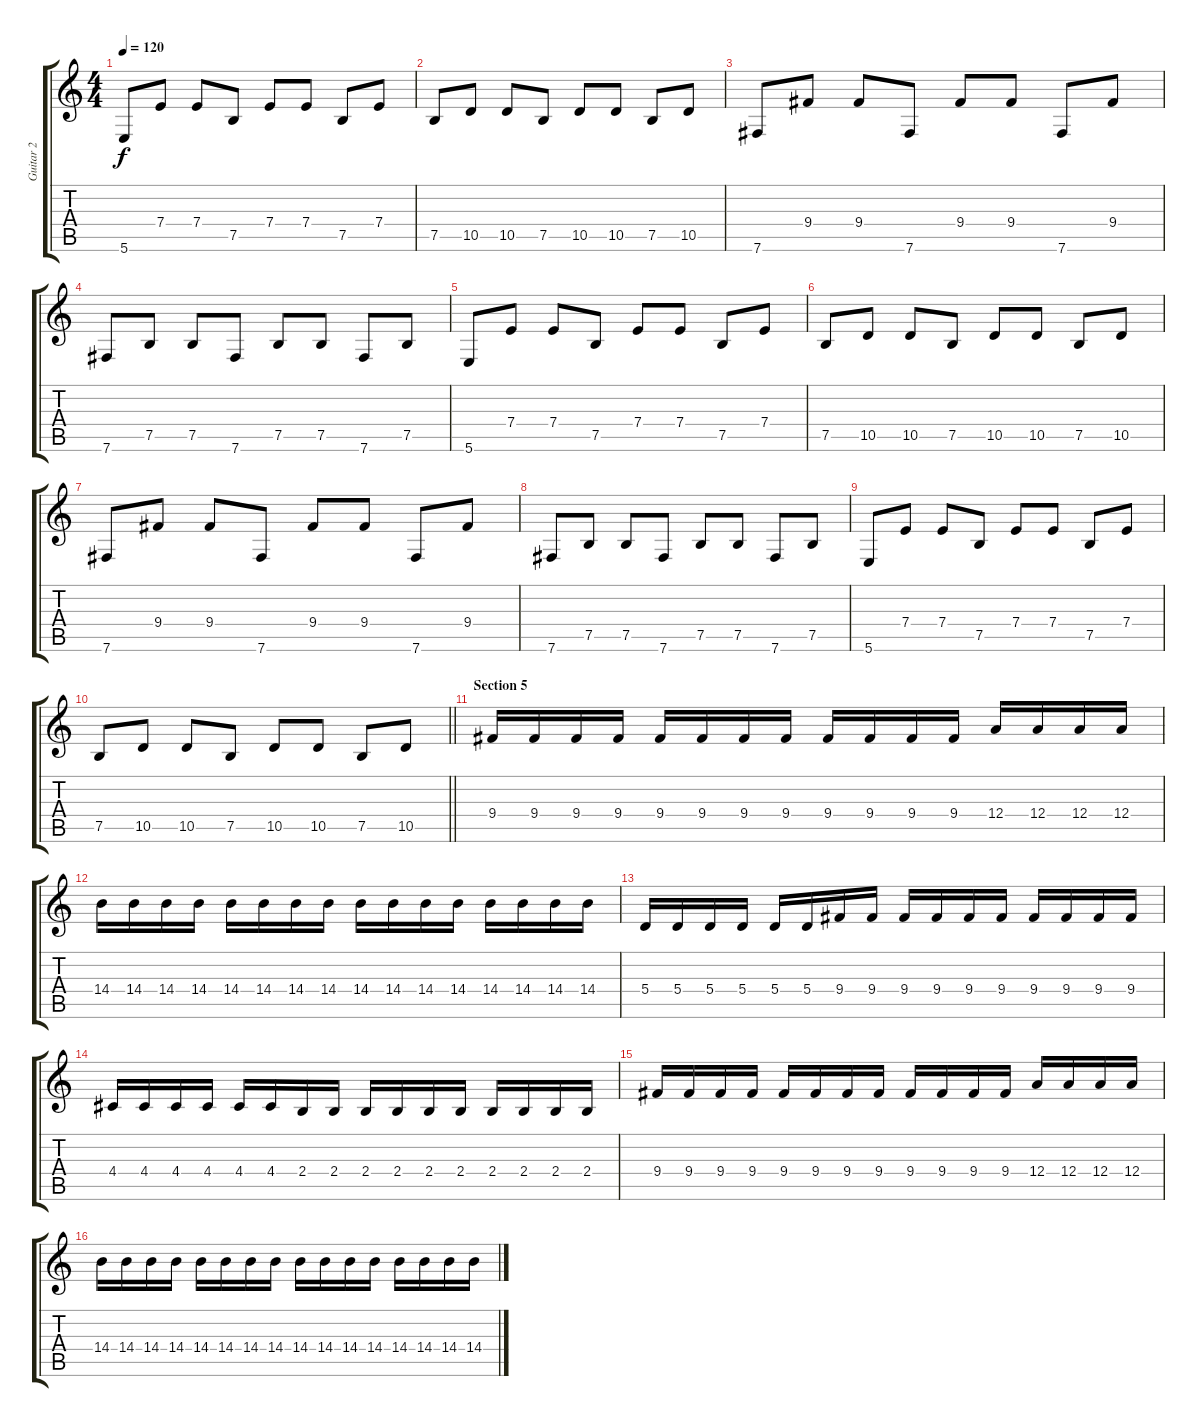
\track ("Guitar 2" "Guitar 2") {instrument overdrivenguitar}
\staff {score tabs}
\tuning (B3 Gb3 D3 A2 E2 B1) {hide}
\ts (4 4)
\tempo 120
\clef g2
\ks c
5.6.8{dy f} 7.4.8 7.4.8 7.5.8 7.4.8 7.4.8 7.5.8 7.4.8 |
7.5.8 10.5.8 10.5.8 7.5.8 10.5.8 10.5.8 7.5.8 10.5.8 |
7.6.8 9.4.8 9.4.8 7.6.8 9.4.8 9.4.8 7.6.8 9.4.8 |
7.6.8 7.5.8 7.5.8 7.6.8 7.5.8 7.5.8 7.6.8 7.5.8 |
5.6.8 7.4.8 7.4.8 7.5.8 7.4.8 7.4.8 7.5.8 7.4.8 |
7.5.8 10.5.8 10.5.8 7.5.8 10.5.8 10.5.8 7.5.8 10.5.8 |
7.6.8 9.4.8 9.4.8 7.6.8 9.4.8 9.4.8 7.6.8 9.4.8 |
7.6.8 7.5.8 7.5.8 7.6.8 7.5.8 7.5.8 7.6.8 7.5.8 |
5.6.8 7.4.8 7.4.8 7.5.8 7.4.8 7.4.8 7.5.8 7.4.8 |
\barLineRight lightlight
7.5.8 10.5.8 10.5.8 7.5.8 10.5.8 10.5.8 7.5.8 10.5.8 |
\section ("" "Section 5")
9.4.16 9.4.16 9.4.16 9.4.16 9.4.16 9.4.16 9.4.16 9.4.16 9.4.16 9.4.16 9.4.16 9.4.16 12.4.16 12.4.16 12.4.16 12.4.16 |
14.4.16 14.4.16 14.4.16 14.4.16 14.4.16 14.4.16 14.4.16 14.4.16 14.4.16 14.4.16 14.4.16 14.4.16 14.4.16 14.4.16 14.4.16 14.4.16 |
5.4.16 5.4.16 5.4.16 5.4.16 5.4.16 5.4.16 9.4.16 9.4.16 9.4.16 9.4.16 9.4.16 9.4.16 9.4.16 9.4.16 9.4.16 9.4.16 |
4.4.16 4.4.16 4.4.16 4.4.16 4.4.16 4.4.16 2.4.16 2.4.16 2.4.16 2.4.16 2.4.16 2.4.16 2.4.16 2.4.16 2.4.16 2.4.16 |
9.4.16 9.4.16 9.4.16 9.4.16 9.4.16 9.4.16 9.4.16 9.4.16 9.4.16 9.4.16 9.4.16 9.4.16 12.4.16 12.4.16 12.4.16 12.4.16 |
14.4.16 14.4.16 14.4.16 14.4.16 14.4.16 14.4.16 14.4.16 14.4.16 14.4.16 14.4.16 14.4.16 14.4.16 14.4.16 14.4.16 14.4.16 14.4.16
